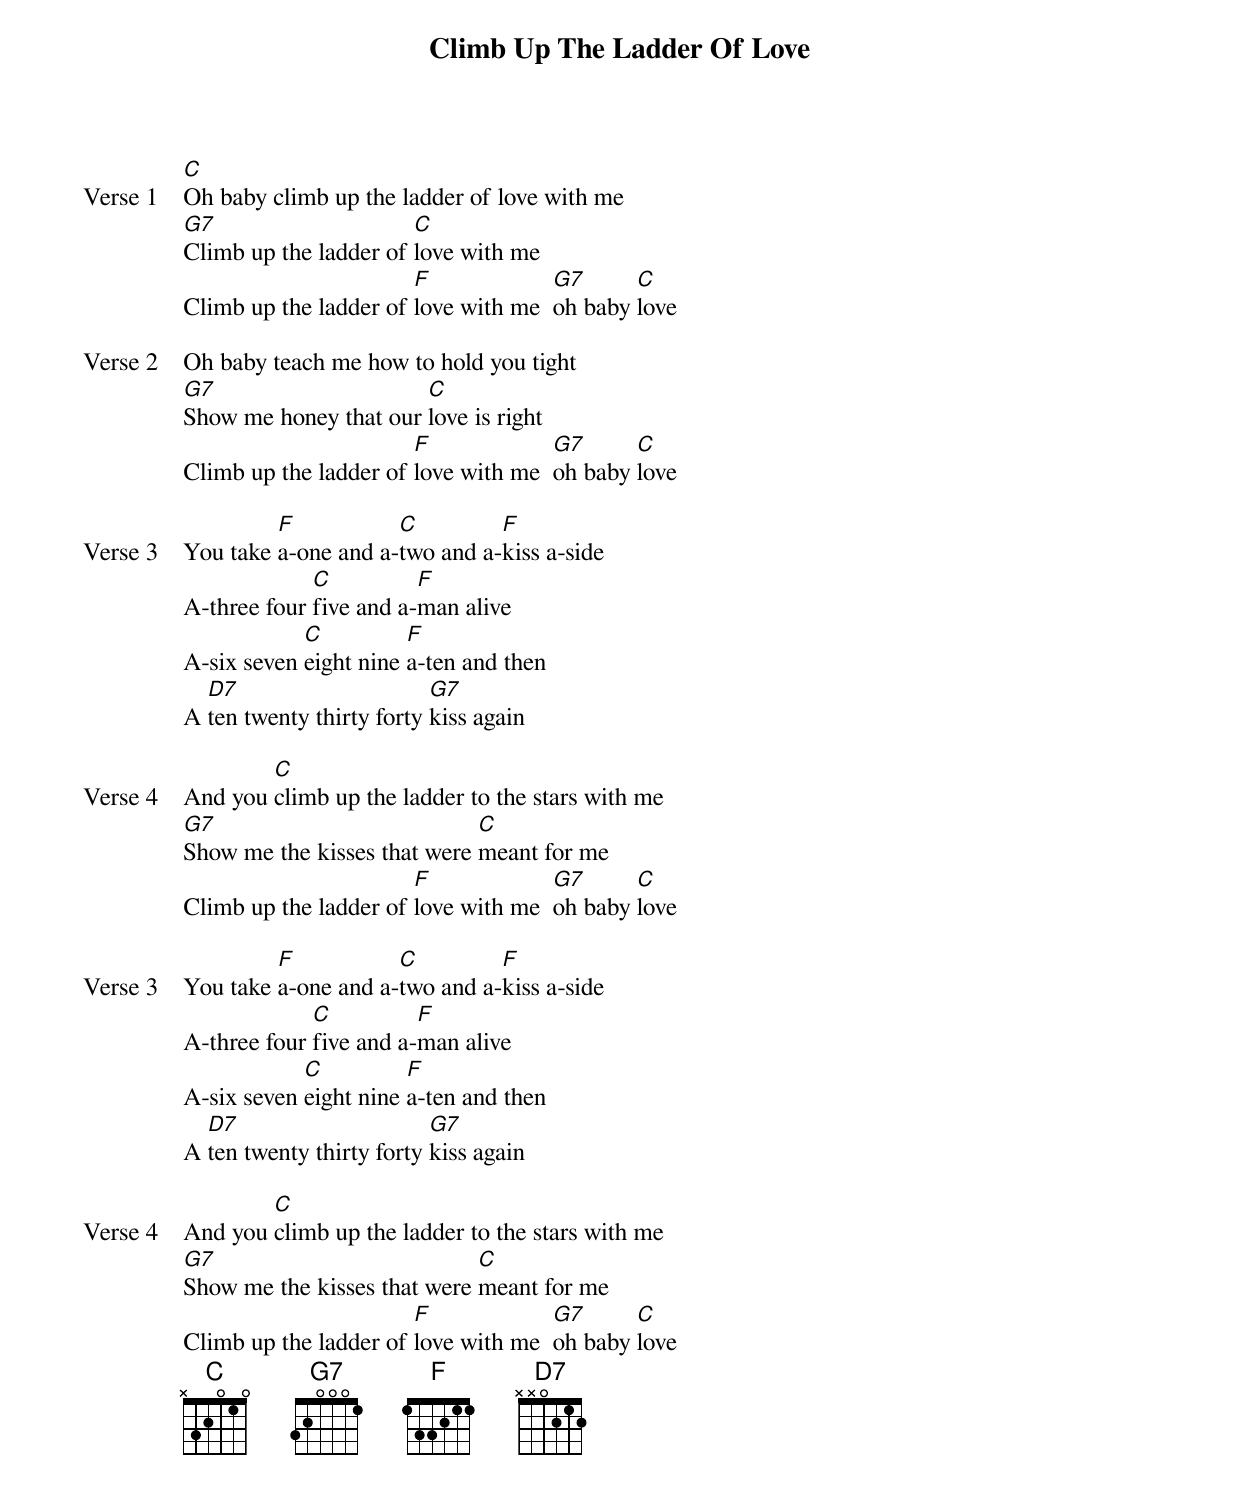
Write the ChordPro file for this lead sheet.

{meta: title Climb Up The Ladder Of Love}
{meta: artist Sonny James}
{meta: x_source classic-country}
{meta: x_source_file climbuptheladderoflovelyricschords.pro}
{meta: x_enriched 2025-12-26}

{start_of_verse: Verse 1}
[C]Oh baby climb up the ladder of love with me
[G7]Climb up the ladder of [C]love with me
Climb up the ladder of [F]love with me  [G7]oh baby [C]love
{end_of_verse}

{start_of_verse: Verse 2}
Oh baby teach me how to hold you tight
[G7]Show me honey that our [C]love is right
Climb up the ladder of [F]love with me  [G7]oh baby [C]love
{end_of_verse}

{start_of_verse: Verse 3}
You take [F]a-one and a-[C]two and a-[F]kiss a-side
A-three four [C]five and a-[F]man alive
A-six seven [C]eight nine [F]a-ten and then
A [D7]ten twenty thirty forty [G7]kiss again
{end_of_verse}

{start_of_verse: Verse 4}
And you [C]climb up the ladder to the stars with me
[G7]Show me the kisses that were [C]meant for me
Climb up the ladder of [F]love with me  [G7]oh baby [C]love
{end_of_verse}

{start_of_verse: Verse 3}
You take [F]a-one and a-[C]two and a-[F]kiss a-side
A-three four [C]five and a-[F]man alive
A-six seven [C]eight nine [F]a-ten and then
A [D7]ten twenty thirty forty [G7]kiss again
{end_of_verse}

{start_of_verse: Verse 4}
And you [C]climb up the ladder to the stars with me
[G7]Show me the kisses that were [C]meant for me
Climb up the ladder of [F]love with me  [G7]oh baby [C]love
{end_of_verse}
